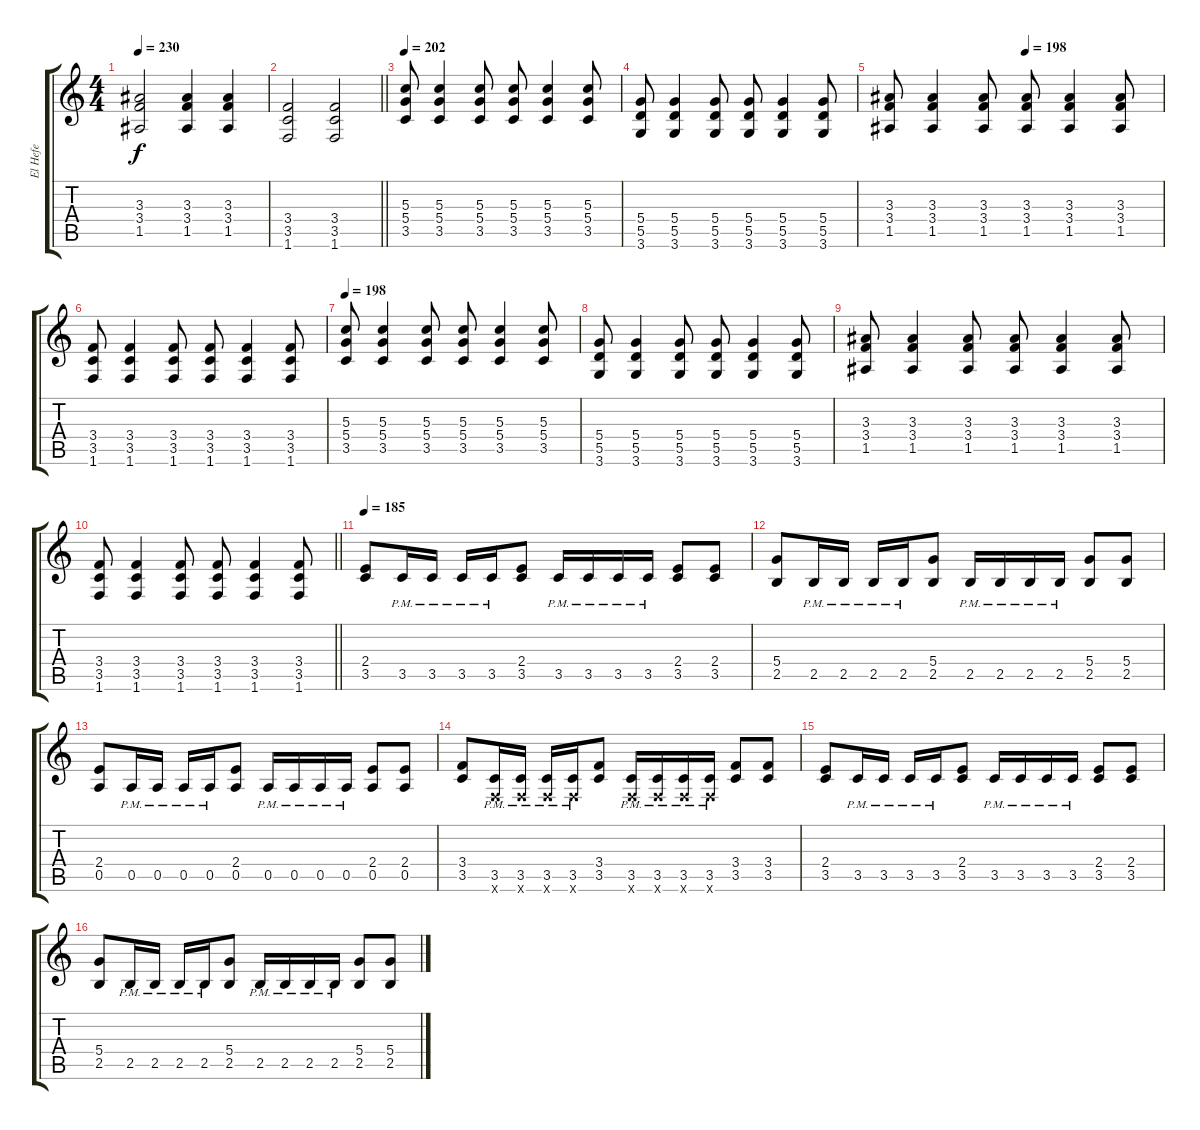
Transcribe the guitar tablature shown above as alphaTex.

\track ("El Hefe" "El Hefe") {instrument distortionguitar}
\staff {score tabs}
\tuning (E4 B3 G3 D3 A2 E2) {hide}
\ts (4 4)
\tempo 230
\clef g2
\ks c
(3.3 3.4 1.5).2{dy f} (3.3 3.4 1.5).4 (3.3 3.4 1.5).4 |
\barLineRight lightlight
(3.4 3.5 1.6).2 (3.4 3.5 1.6).2 |
\section ("" "")
\tempo 202
(5.3 5.4 3.5).8 (5.3 5.4 3.5).4 (5.3 5.4 3.5).8 (5.3 5.4 3.5).8 (5.3 5.4 3.5).4 (5.3 5.4 3.5).8 |
(5.4 5.5 3.6).8 (5.4 5.5 3.6).4 (5.4 5.5 3.6).8 (5.4 5.5 3.6).8 (5.4 5.5 3.6).4 (5.4 5.5 3.6).8 |
\tempo (198 0.5)
(3.3 3.4 1.5).8 (3.3 3.4 1.5).4 (3.3 3.4 1.5).8 (3.3 3.4 1.5).8 (3.3 3.4 1.5).4 (3.3 3.4 1.5).8 |
(3.4 3.5 1.6).8 (3.4 3.5 1.6).4 (3.4 3.5 1.6).8 (3.4 3.5 1.6).8 (3.4 3.5 1.6).4 (3.4 3.5 1.6).8 |
\tempo 198
(5.3 5.4 3.5).8 (5.3 5.4 3.5).4 (5.3 5.4 3.5).8 (5.3 5.4 3.5).8 (5.3 5.4 3.5).4 (5.3 5.4 3.5).8 |
(5.4 5.5 3.6).8 (5.4 5.5 3.6).4 (5.4 5.5 3.6).8 (5.4 5.5 3.6).8 (5.4 5.5 3.6).4 (5.4 5.5 3.6).8 |
(3.3 3.4 1.5).8 (3.3 3.4 1.5).4 (3.3 3.4 1.5).8 (3.3 3.4 1.5).8 (3.3 3.4 1.5).4 (3.3 3.4 1.5).8 |
\barLineRight lightlight
(3.4 3.5 1.6).8 (3.4 3.5 1.6).4 (3.4 3.5 1.6).8 (3.4 3.5 1.6).8 (3.4 3.5 1.6).4 (3.4 3.5 1.6).8 |
\section ("" "")
\tempo 185
(2.4 3.5).8{balance 6} 3.5{pm}.16 3.5{pm}.16 3.5{pm}.16 3.5{pm}.16 (2.4 3.5).8 3.5{pm}.16 3.5{pm}.16 3.5{pm}.16 3.5{pm}.16 (2.4 3.5).8 (2.4 3.5).8 |
(5.4 2.5).8 2.5{pm}.16 2.5{pm}.16 2.5{pm}.16 2.5{pm}.16 (5.4 2.5).8 2.5{pm}.16 2.5{pm}.16 2.5{pm}.16 2.5{pm}.16 (5.4 2.5).8 (5.4 2.5).8 |
(2.4 0.5).8 0.5{pm}.16 0.5{pm}.16 0.5{pm}.16 0.5{pm}.16 (2.4 0.5).8 0.5{pm}.16 0.5{pm}.16 0.5{pm}.16 0.5{pm}.16 (2.4 0.5).8 (2.4 0.5).8 |
(3.4 3.5).8 (3.5{pm} 1.6{x}).16 (3.5{pm} 1.6{x}).16 (3.5{pm} 1.6{x}).16 (3.5{pm} 1.6{x}).16 (3.4 3.5).8 (3.5{pm} 1.6{x}).16 (3.5{pm} 1.6{x}).16 (3.5{pm} 1.6{x}).16 (3.5{pm} 1.6{x}).16 (3.4 3.5).8 (3.4 3.5).8 |
(2.4 3.5).8 3.5{pm}.16 3.5{pm}.16 3.5{pm}.16 3.5{pm}.16 (2.4 3.5).8 3.5{pm}.16 3.5{pm}.16 3.5{pm}.16 3.5{pm}.16 (2.4 3.5).8 (2.4 3.5).8 |
(5.4 2.5).8 2.5{pm}.16 2.5{pm}.16 2.5{pm}.16 2.5{pm}.16 (5.4 2.5).8 2.5{pm}.16 2.5{pm}.16 2.5{pm}.16 2.5{pm}.16 (5.4 2.5).8 (5.4 2.5).8
